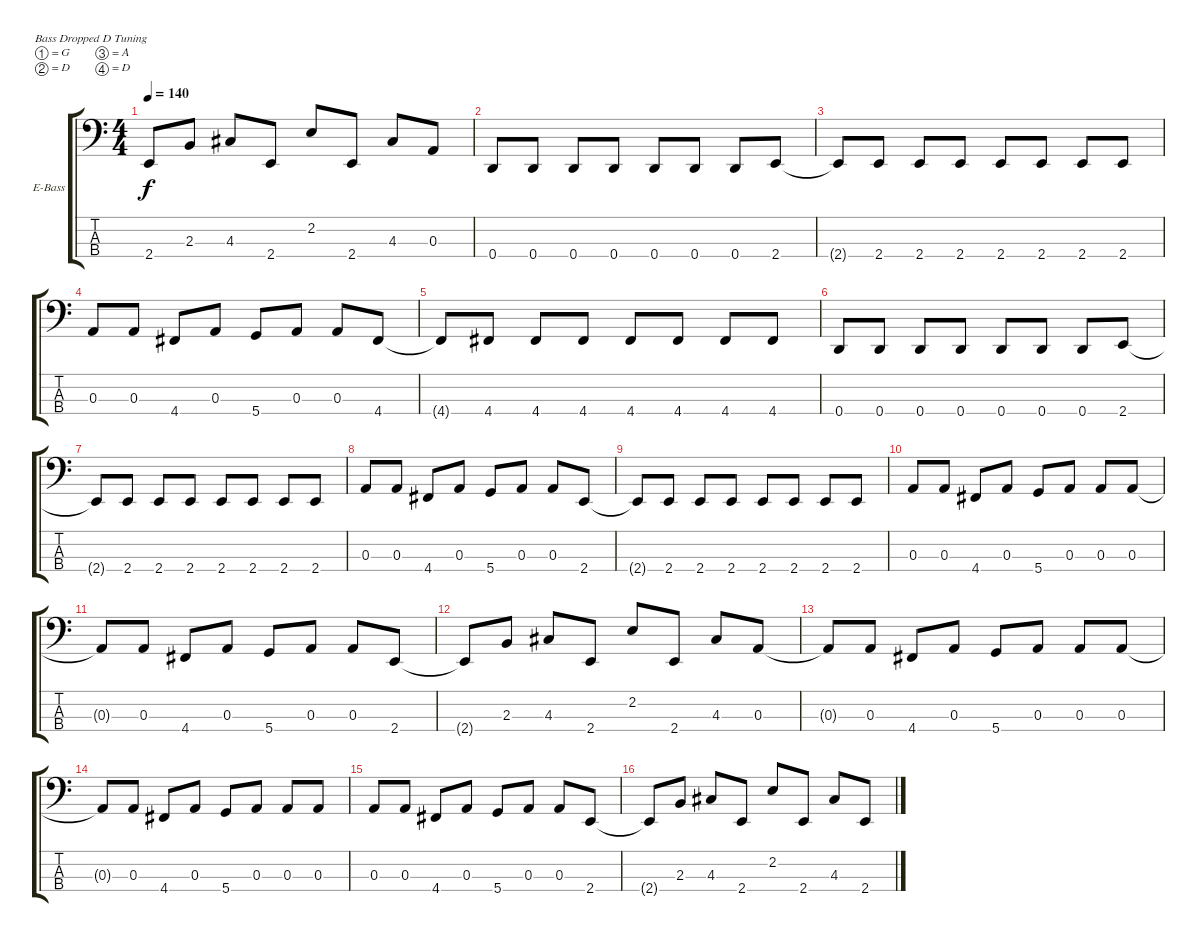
\bracketExtendMode groupsimilarinstruments
\firstSystemTrackNameOrientation horizontal
\otherSystemsTrackNameOrientation horizontal
\track ("Bass" "E-Bass") {instrument electricbassfinger}
\staff {score tabs}
\tuning (G2 D2 A1 D1)
\ts (4 4)
\tempo 140
\clef f4
\ks c
2.4{t}.8{dy f} 2.3.8 4.3.8 2.4.8 2.2.8 2.4.8 4.3.8 0.3.8 |
0.4.8 0.4.8 0.4.8 0.4.8 0.4.8 0.4.8 0.4.8 2.4.8 |
2.4{t}.8 2.4.8 2.4.8 2.4.8 2.4.8 2.4.8 2.4.8 2.4.8 |
0.3.8 0.3.8 4.4.8 0.3.8 5.4.8 0.3.8 0.3.8 4.4.8 |
4.4{t}.8 4.4.8 4.4.8 4.4.8 4.4.8 4.4.8 4.4.8 4.4.8 |
0.4.8 0.4.8 0.4.8 0.4.8 0.4.8 0.4.8 0.4.8 2.4.8 |
2.4{t}.8 2.4.8 2.4.8 2.4.8 2.4.8 2.4.8 2.4.8 2.4.8 |
0.3.8 0.3.8 4.4.8 0.3.8 5.4.8 0.3.8 0.3.8 2.4.8 |
2.4{t}.8 2.4.8 2.4.8 2.4.8 2.4.8 2.4.8 2.4.8 2.4.8 |
0.3.8 0.3.8 4.4.8 0.3.8 5.4.8 0.3.8 0.3.8 0.3.8 |
0.3{t}.8 0.3.8 4.4.8 0.3.8 5.4.8 0.3.8 0.3.8 2.4.8 |
2.4{t}.8 2.3.8 4.3.8 2.4.8 2.2.8 2.4.8 4.3.8 0.3.8 |
0.3{t}.8 0.3.8 4.4.8 0.3.8 5.4.8 0.3.8 0.3.8 0.3.8 |
0.3{t}.8 0.3.8 4.4.8 0.3.8 5.4.8 0.3.8 0.3.8 0.3.8 |
0.3.8 0.3.8 4.4.8 0.3.8 5.4.8 0.3.8 0.3.8 2.4.8 |
2.4{t}.8 2.3.8 4.3.8 2.4.8 2.2.8 2.4.8 4.3.8 2.4.8
